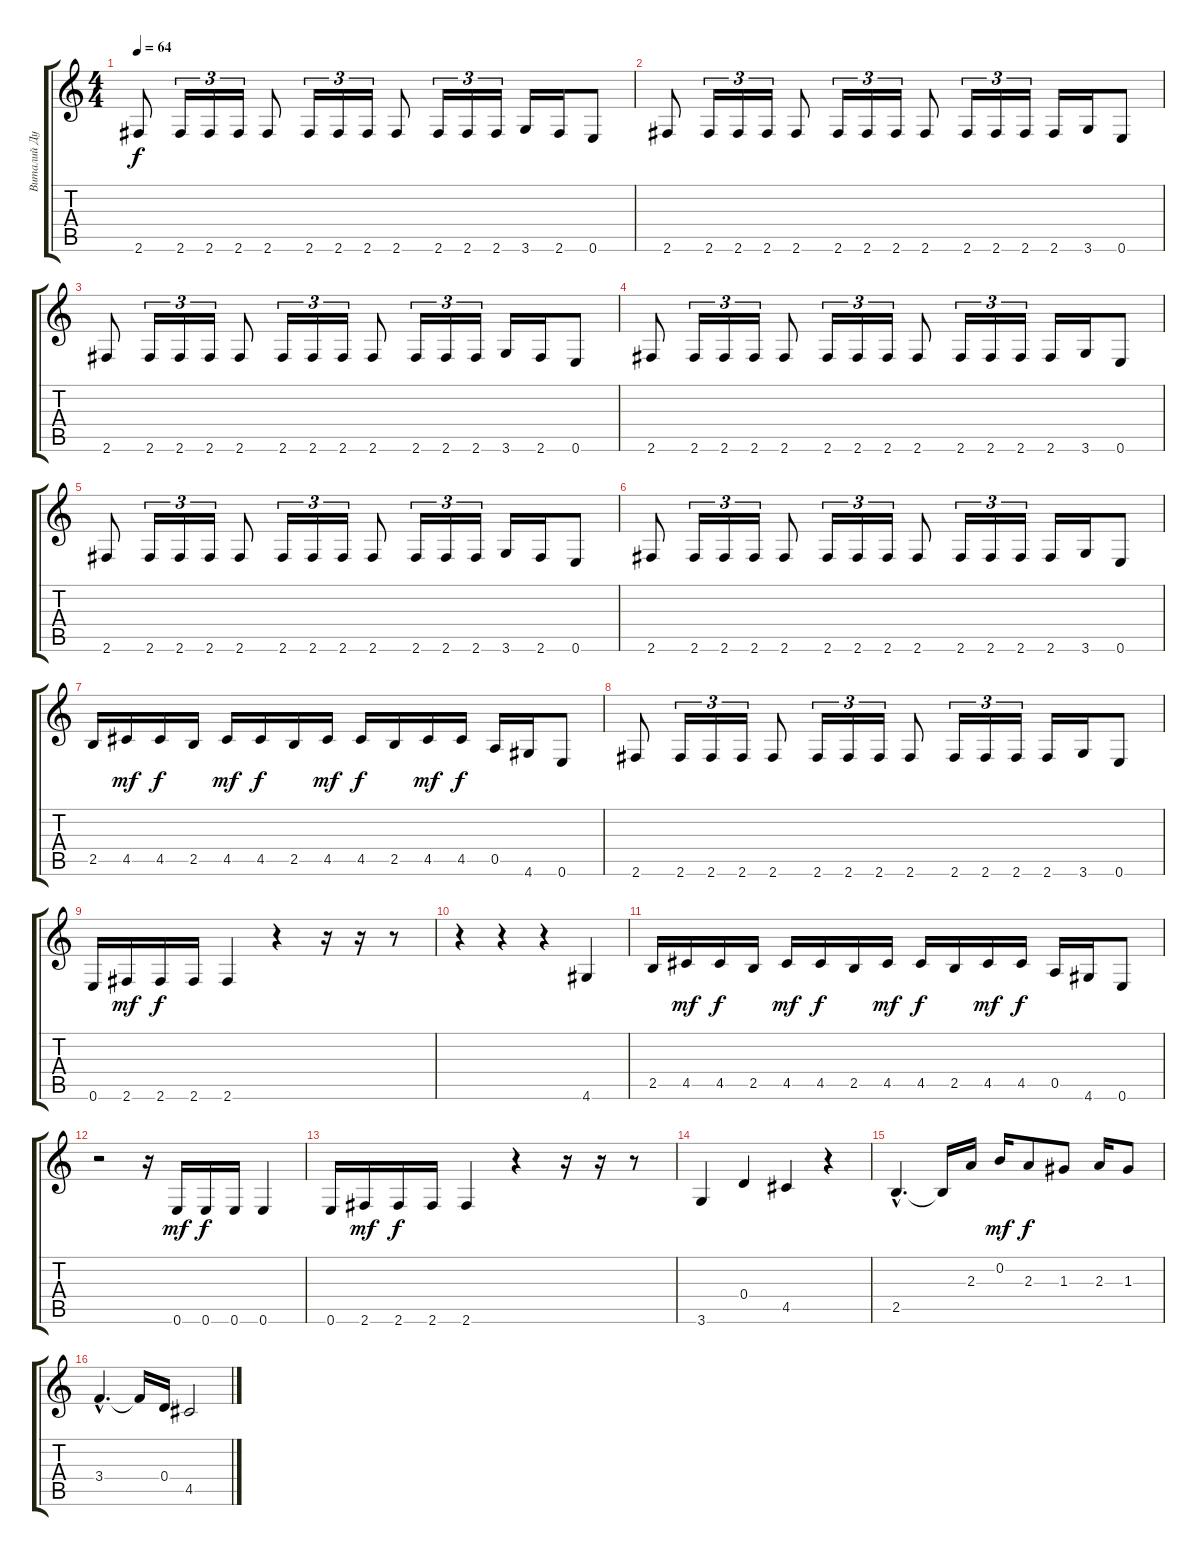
\track ("Виталий Дубинин" "Виталий Ду") {instrument electricbassfinger}
\staff {score tabs}
\tuning (E4 B3 G3 D3 A2 E2) {hide}
\ts (4 4)
\tempo 64
\clef g2
\ks c
2.6.8{dy f volume 8 balance 0 instrument overdrivenguitar} 2.6.16{tu (3 2)} 2.6.16{tu (3 2)} 2.6.16{tu (3 2)} 2.6.8 2.6.16{tu (3 2)} 2.6.16{tu (3 2)} 2.6.16{tu (3 2)} 2.6.8 2.6.16{tu (3 2)} 2.6.16{tu (3 2)} 2.6.16{tu (3 2)} 3.6.16 2.6.16 0.6.8 |
2.6.8 2.6.16{tu (3 2)} 2.6.16{tu (3 2)} 2.6.16{tu (3 2)} 2.6.8 2.6.16{tu (3 2)} 2.6.16{tu (3 2)} 2.6.16{tu (3 2)} 2.6.8 2.6.16{tu (3 2)} 2.6.16{tu (3 2)} 2.6.16{tu (3 2)} 2.6.16 3.6.16 0.6.8 |
2.6.8{volume 8 balance 0 instrument overdrivenguitar} 2.6.16{tu (3 2)} 2.6.16{tu (3 2)} 2.6.16{tu (3 2)} 2.6.8 2.6.16{tu (3 2)} 2.6.16{tu (3 2)} 2.6.16{tu (3 2)} 2.6.8 2.6.16{tu (3 2)} 2.6.16{tu (3 2)} 2.6.16{tu (3 2)} 3.6.16 2.6.16 0.6.8 |
2.6.8 2.6.16{tu (3 2)} 2.6.16{tu (3 2)} 2.6.16{tu (3 2)} 2.6.8 2.6.16{tu (3 2)} 2.6.16{tu (3 2)} 2.6.16{tu (3 2)} 2.6.8 2.6.16{tu (3 2)} 2.6.16{tu (3 2)} 2.6.16{tu (3 2)} 2.6.16 3.6.16 0.6.8 |
2.6.8{volume 8 balance 0 instrument overdrivenguitar} 2.6.16{tu (3 2)} 2.6.16{tu (3 2)} 2.6.16{tu (3 2)} 2.6.8 2.6.16{tu (3 2)} 2.6.16{tu (3 2)} 2.6.16{tu (3 2)} 2.6.8 2.6.16{tu (3 2)} 2.6.16{tu (3 2)} 2.6.16{tu (3 2)} 3.6.16 2.6.16 0.6.8 |
2.6.8 2.6.16{tu (3 2)} 2.6.16{tu (3 2)} 2.6.16{tu (3 2)} 2.6.8 2.6.16{tu (3 2)} 2.6.16{tu (3 2)} 2.6.16{tu (3 2)} 2.6.8 2.6.16{tu (3 2)} 2.6.16{tu (3 2)} 2.6.16{tu (3 2)} 2.6.16 3.6.16 0.6.8 |
2.5.16 4.5.16{dy mf} 4.5.16{dy f} 2.5.16 4.5.16{dy mf} 4.5.16{dy f} 2.5.16 4.5.16{dy mf} 4.5.16{dy f} 2.5.16 4.5.16{dy mf} 4.5.16{dy f} 0.5.16 4.6.16 0.6.8 |
2.6.8 2.6.16{tu (3 2)} 2.6.16{tu (3 2)} 2.6.16{tu (3 2)} 2.6.8 2.6.16{tu (3 2)} 2.6.16{tu (3 2)} 2.6.16{tu (3 2)} 2.6.8 2.6.16{tu (3 2)} 2.6.16{tu (3 2)} 2.6.16{tu (3 2)} 2.6.16 3.6.16 0.6.8 |
0.6.16 2.6.16{dy mf} 2.6.16{dy f} 2.6.16 2.6.4 r.4 r.16 r.16 r.8 |
r.4 r.4 r.4 4.6.4 |
2.5.16 4.5.16{dy mf} 4.5.16{dy f} 2.5.16 4.5.16{dy mf} 4.5.16{dy f} 2.5.16 4.5.16{dy mf} 4.5.16{dy f} 2.5.16 4.5.16{dy mf} 4.5.16{dy f} 0.5.16 4.6.16 0.6.8 |
r.2 r.16 0.6.16{dy mf} 0.6.16{dy f} 0.6.16 0.6.4 |
0.6.16 2.6.16{dy mf} 2.6.16{dy f} 2.6.16 2.6.4 r.4 r.16 r.16 r.8 |
3.6.4 0.4.4 4.5.4 r.4 |
2.5{hac}.4{d volume 16 balance 8 instrument electricbassfinger} 2.5{t}.16 2.3.16 0.2.16{dy mf} 2.3.8{dy f} 1.3.8 2.3.16 1.3.8 |
3.4{hac}.4{d} 3.4{t}.16 0.4.16 4.5.2
